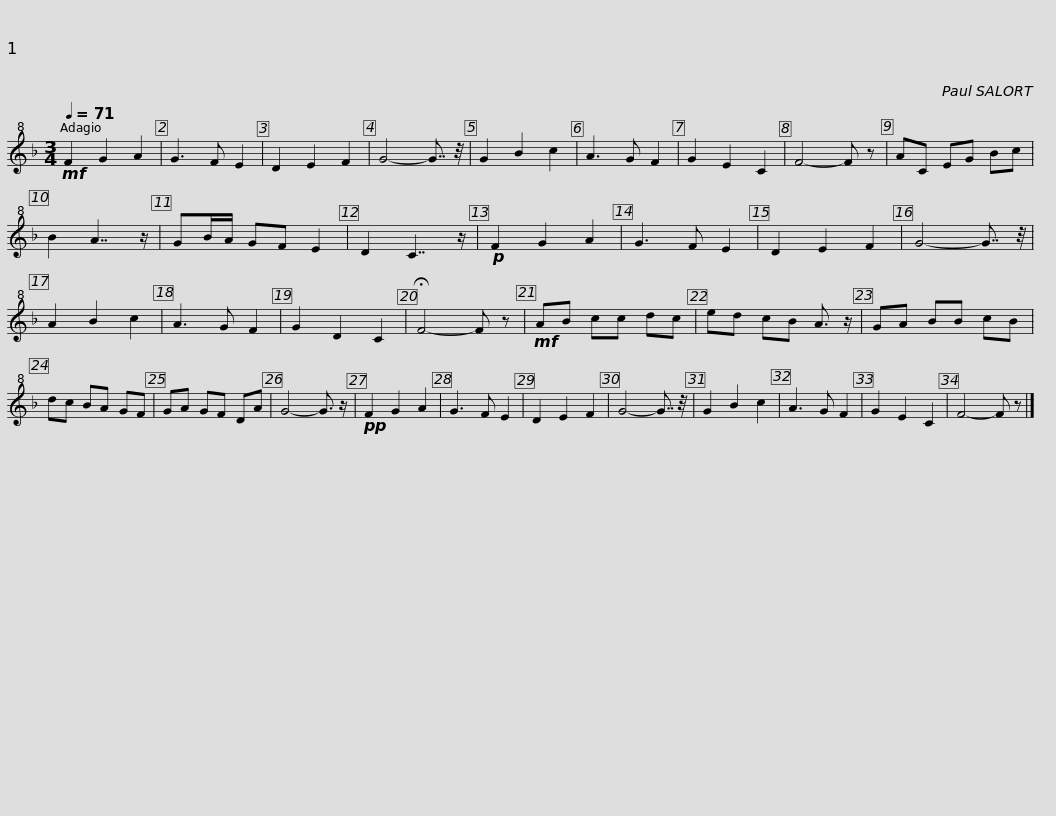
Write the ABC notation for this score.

X:1
L:1/8
Q:1/4=71
M:3/4
I:linebreak $
K:F
V:1 treble+8
V:1
!mf! F2 G2 A2 | G3 F E2 | D2 E2 F2 | G4- G7/4 z/4 | G2 B2 c2 | %5
 A3 G F2 | G2 E2 C2 | F4- F z | AC EG Bc | B2 A7/2 z/ |$ %10
 GB/A/ GF E2 | D2 C7/2 z/ |!p! F2 G2 A2 | G3 F E2 | D2 E2 F2 | %15
 G4- G7/4 z/4 | A2 B2 c2 | A3 G F2 | G2 D2 C2 | !fermata!F4- F z | %20
!mf! AB cc dc |$ ed cB A3/2 z/ | GA BB cB | dc BA GF | GA GF DA | %25
 G4- G3/2 z/ |!pp! F2 G2 A2 | G3 F E2 | D2 E2 F2 | G4- G7/4 z/4 |$ %30
 G2 B2 c2 | A3 G F2 | G2 E2 C2 | F4- F z |] %34
